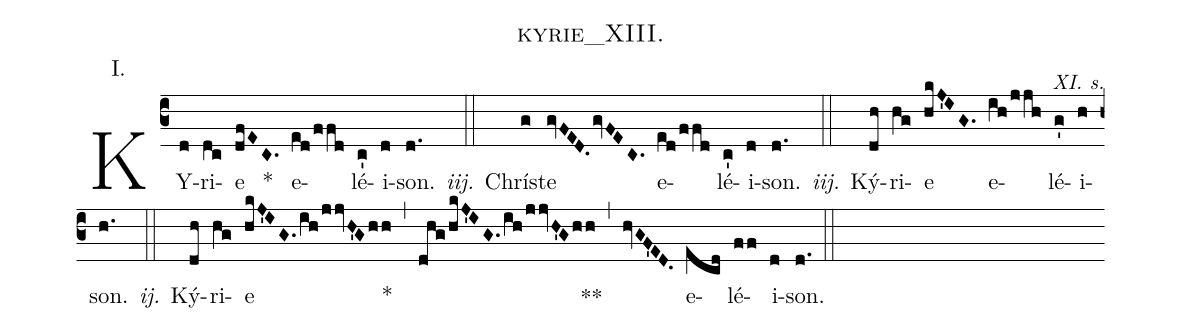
name: kyrie_XIII.;
annotation:I.;
commentary:XI. s.;
%%
KY(d)ri(dc)e(dfEC.) <v>*</v>() e(ed/ffd)lé(c')i(d)son.(d.) <i>iij.</i>(::)
Chrí(g)ste(gvFED.gvFEC.) e(ed/ffd)lé(c')i(d)son.(d.) <i>iij.</i>(::)
Ký(dh)ri(hg)e(hkJ'IG.) e(ih/jjh)lé(g')i(h)son.(h.) <i>ij.</i>(::)
Ký(dh)ri(hg)e(hkJ'IG.ih/jjvH'Ghh) <v>*</v>(,) (dhg/hkJ'IG.ih/jjvH'Ghh) **(,) (hvGF'ED.) e(ecd)lé(ff)i(d)son.(d.) (::)
